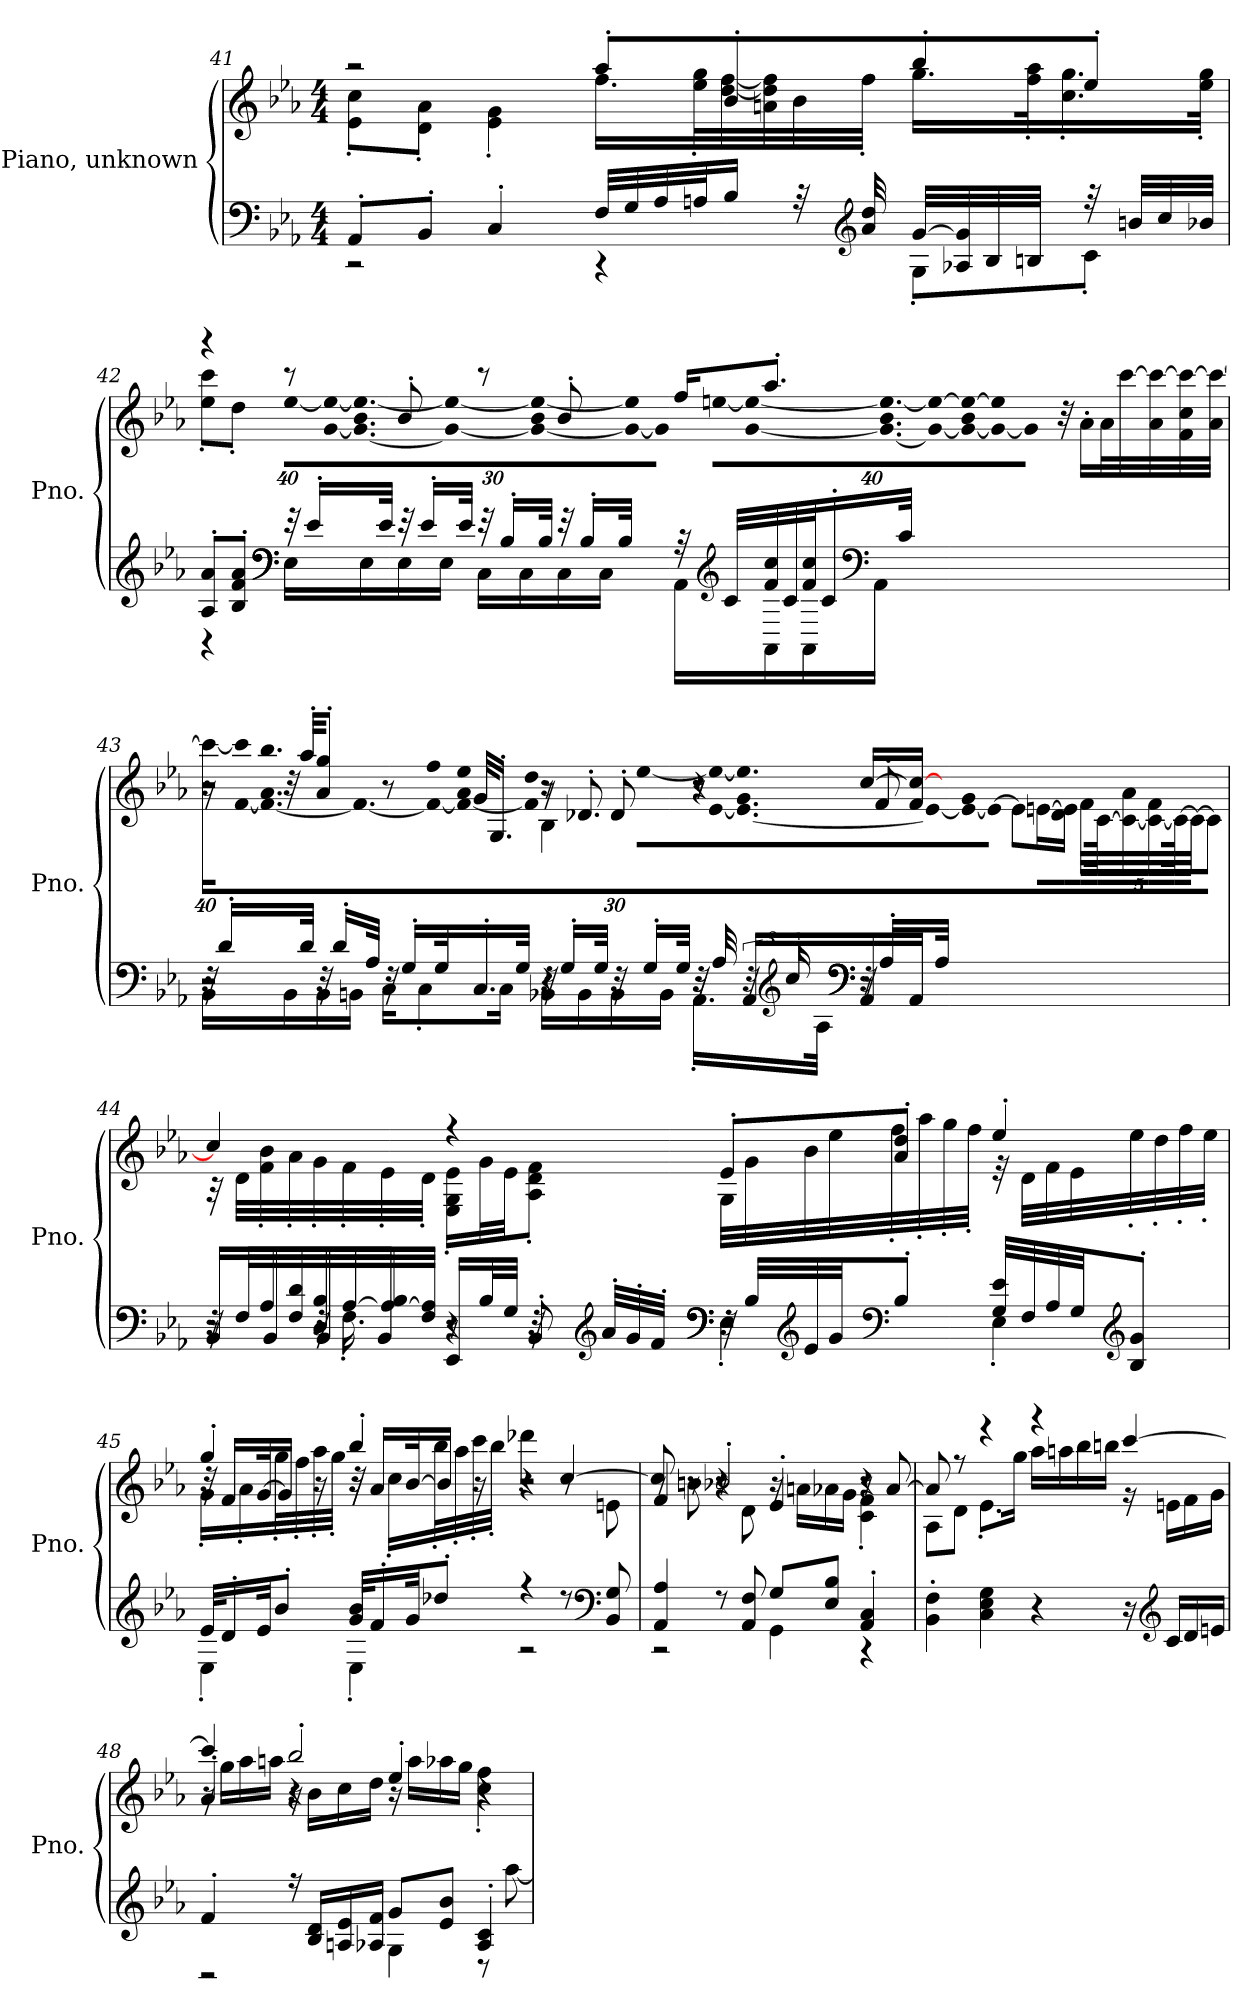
**kern	**kern
*part1	*part1
*staff2	*staff1
*I"Piano, unknown	*
*I'Pno.	*
!!LO:LB:g=z
*clefF4	*clefG2
*k[b-e-a-]	*k[b-e-a-]
*M4/4	*M4/4
=41	=41
*^	*^
8AA-'/L	2r	2r	8e-\' 8cc\'L
8BB-'/J	.	.	8d\' 8a-\'J
4C'/	.	.	4e-\' 4g\'
32F/LLL	4r	8aa-'/L	16.ff\LL
32G/	.	.	.
32A-/	.	.	.
32An/J	.	.	32ee-\' 32gg\'L
16B-/JJ	.	8b-'/	[32dd\ [32ff\
.	.	.	32an\ 32dd\] 32ff\]
32r	.	.	32b-\
*clefG2	*	*	*
32a-/ 32dd/	.	.	32ff'\JJJ
[32g/LLL	8G'\L	8bb-'/	16.gg\LL
32A-X/ 32g/]	.	.	.
32B-/	.	.	.
32Bn/JJJ	.	.	32ff\' 32aa-\'K
32r	8c'\J	8ee-'/J	16.cc\' 16.gg\'
32bn/LLL	.	.	.
32cc/	.	.	.
32b-X/JJJ	.	.	32ee-\' 32gg\'JJk
!!LO:LB:g=z	!!
=42	=42	=42	=42
8A-/' 8a-/'L	4r	4r	8ee-\' 8ccc\'L
8B-/' 8f/' 8a-/'J	.	.	8dd'\J
*clefF4	*	*	*
*	*	*	*Xbrackettup
!	!	!	!LO:N:vis=32
32r	16E-\LL	8r	[640%23ee-\LLL
16e-'/LL	.	.	.
!	!	!	!LO:N:vis=64
.	.	.	[960%17g\ 960%17ee-\_K
!	!	!	!LO:N:vis=32.
.	.	.	1920%103g\_ 1920%103b-\ 1920%103ee-\_J
.	16E-\	.	.
32e-/JJk	.	.	.
!	!	!	!LO:N:vis=16
.	.	.	1920%137g\_ 1920%137ee-\_
32r	16E-\	8b-'/	.
16e-'/LL	.	.	.
!	!	!	!LO:N:vis=32
.	.	.	640%23g\_ 640%23b-\ 640%23ee-\_L
.	16E-\JJ	.	.
!	!	!	!LO:N:vis=64
.	.	.	960%17g\_ 960%17ee-\]L
32e-/JJk	.	.	.
!	!	!	!LO:N:vis=64
.	.	.	960%17g\JJJJ]
!	!	!	!LO:N:vis=32
32r	16C\LL	8r	[640%23een\LLL
16B-'/LL	.	.	.
!	!	!	!LO:N:vis=64
.	.	.	[960%17g\ 960%17ee\_K
!	!	!	!LO:N:vis=32.
.	.	.	1920%103g\_ 1920%103b-\ 1920%103ee\_J
.	16C\	.	.
32B-/JJk	.	.	.
!	!	!	!LO:N:vis=16
.	.	.	1920%137g\_ 1920%137ee\_
32r	16C\	8b-'/	.
16B-'/LL	.	.	.
!	!	!	!LO:N:vis=32
.	.	.	640%23g\_ 640%23b-\ 640%23ee\_L
.	16C\JJ	.	.
!	!	!	!LO:N:vis=64
.	.	.	960%17g\_ 960%17ee\]L
32B-/JJk	.	.	.
!	!	!	!LO:N:vis=64
.	.	.	960%17g\JJJJ]
32r	16AA-\LL	16ff/KL	32r
*clefG2	*	*	*
32c/LLL	.	.	16a-'\LL
32f/ 32cc/	16AA-\	8.aa-'/J	.
32c/	.	.	32a-\L
32f/ 32cc/J	16AA-\	.	[32ccc\
16c'/	.	.	32a-\ 32ccc\_
*clefF4	*	*	*
.	16AA-\JJ	.	32f\ 32cc\ 32ccc\_
32c/JJk	.	.	32a-\ 32ccc\_JJJ
!!LO:LB:g=z
=43	=43	=43	=43
*	*^	*	*
!	!	!	!	!LO:N:vis=32
*	*	*	*^	*^
32r	16BB-\LL	2r	16r	640%23ccc\LLL_	2r	2r
16d'/LL	.	.	.	.	.	.
!	!	!	!	!LO:N:vis=64	!	!
.	.	.	.	[960%17f\ 960%17ccc\]K	.	.
!	!	!	!	!LO:N:vis=32.	!	!
.	.	.	.	1920%103f\_ 1920%103a-\ 1920%103bb-\	.	.
.	16BB-\	.	32r	.	.	.
32d/JJk	.	.	32aa-'/KKL	.	.	.
!	!	!	!	!LO:N:vis=32.	!	!
.	.	.	.	1920%103f\_	.	.
32r	16BB-\	.	8a-/' 8gg/'J	.	.	.
16d'/LL	.	.	.	.	.	.
!	!	!	!	!LO:N:vis=64	!	!
.	.	.	.	960%17f\_ 960%17ff\K	.	.
!	!	!	!	!LO:N:vis=32	!	!
.	.	.	.	640%23f\_ 640%23a-\ 640%23ee-\	.	.
.	16BBn\JJ	.	.	.	.	.
!	!	!	!	!LO:N:vis=32	!	!
.	.	.	.	640%23f\] 640%23dd\JJJ	.	.
32A-/JJk	.	.	.	.	.	.
32r	16C\KL	.	8r	.	.	.
!	!	!	!	!LO:N:vis=32	!	!
.	.	.	.	[640%23ee-\LLL	.	.
16G'/LL	.	.	.	.	.	.
!	!	!	!	!LO:N:vis=64	!	!
.	.	.	.	[960%17e-\ 960%17ee-\_K	.	.
!	!	!	!	!LO:N:vis=32.	!	!
.	.	.	.	1920%103e-\_ 1920%103g\ 1920%103ee-\]J	.	.
.	8C'\	.	.	.	.	.
32G/K	.	.	.	.	.	.
!	!	!	!	!LO:N:vis=16	!	!
.	.	.	.	1920%137e-\_	.	.
16.C'/	.	.	32g/KLL	.	.	.
.	.	.	16.G'/JJ	.	.	.
!	!	!	!	!LO:N:vis=32	!	!
.	.	.	.	640%23e-\_ 640%23g\L	.	.
.	16C\Jk	.	.	.	.	.
!	!	!	!	!LO:N:vis=32	!	!
.	.	.	.	640%23e-\JJJ_	.	.
32G/JJk	.	.	.	.	.	.
32r	16BB-X\LL	4r	16r	.	8r	4B-\
.	.	.	.	8e-\L]	.	.
16G'/LL	.	.	.	.	.	.
.	16BB-\	.	8.d-X'/	.	.	.
32G/JJk	.	.	.	.	.	.
32r	16BB-\	.	.	.	8d-'/	.
.	.	.	.	[16en\L	.	.
16G'/LL	.	.	.	.	.	.
.	16BB-\JJ	.	.	.	.	.
.	.	.	.	16d-\ 16e\]JJ	.	.
32G/JJk	.	.	.	.	.	.
32r	16.AA-'\LL	16r	8r	.	8r	4r
.	.	.	.	40f\LLL	.	.
.	.	.	.	[80c\K	.	.
32A-/	.	.	.	.	.	.
.	.	.	.	40c\_ 40a-\	.	.
48r	.	16AA-/LL	.	.	.	.
.	.	.	.	40c\_ 40f\	.	.
*clefG2	*	*	*	*	*	*
24cc/	.	.	.	.	.	.
.	.	.	.	80c\K_	.	.
.	32A-\JJk	.	.	.	.	.
.	.	.	.	40c\JJ_	.	.
*clefF4	*	*	*	*	*	*
32r	8r	16AA-/	[16cc/LL	.	8f'/	.
.	.	.	.	8c\J]	.	.
16A-'/LL	.	.	.	.	.	.
.	.	16AA-/JJ	16f/ 16cc/_JJ	.	.	.
32A-/JJk	.	.	.	.	.	.
960ryy	960ryy	960ryy	960ryy	.	960ryy	960ryy
*	*	*	*	*v	*v	*v
!!LO:LB:g=z
=44	=44	=44	=44	=44
32r	8r	16BB-/LL	4cc/]	32r
32F/LLL	.	.	.	32d\LLL
32A-/	.	16BB-/	.	32f\' 32b-\'
32F/ 32d/	.	.	.	32a-'\
32D/ 32B-/	32r	16BB-/	.	32g'\
[32A-/	16.F'\	.	.	32f'\
32A-/_ 32B-/	.	16BB-/JJ	.	32e-'\
32F/ 32A-/]JJJ	.	.	.	32d'\JJJ
16EE-/LL	4r	8r	4r	16E-\' 16G\' 16e-\'LL
32B-/L	.	.	.	32g\L
32G/JJJ	.	.	.	32e-\JJ
32r	.	8BB-'/	.	8A-\' 8d\' 8f\'J
*clefG2	*	*	*	*
32a-'/LLL	.	.	.	.
32g'/	.	.	.	.
32f'/JJJ	.	.	.	.
*clefF4	*	*	*	*
32r	4E-'\	2r	8e-'/L	32G\LLL
32B-/LLL	.	.	.	32g\
*clefG2	*	*	*	*
32e-/	.	.	.	32b-\
32g/JJ	.	.	.	32ee-\
*clefF4	*	*	*	*
8B-'/J	.	.	8a-/' 8dd/'J	32ff'\
.	.	.	.	32aa-'\
.	.	.	.	32gg'\
.	.	.	.	32ff'\JJJ
32G/ 32e-/LLL	4E-'\	.	4ee-'/	32r
32F/	.	.	.	32d\LLL
32A-/	.	.	.	32f\
32G/JJ	.	.	.	32e-\
*clefG2	*	*	*	*
8B-/' 8g/'J	.	.	.	32ee-'\
.	.	.	.	32dd'\
.	.	.	.	32ff'\
.	.	.	.	32ee-'\JJJ
*	*v	*v	*	*
!!LO:LB:g=z
=45	=45	=45	=45
*	*	*	*^
32e-/KLL	4E-'\	4gg'/	16g'\LL	32r
16d'/	.	.	.	16f/LL
.	.	.	16a-'\	.
32e-/JK	.	.	.	[32g/K
8b-'/J	.	.	32gg'\L	16g/JJ]
.	.	.	32ff'\	.
.	.	.	32aa-'\	16r
.	.	.	32gg'\JJJ	.
32g/ 32b-/KLL	4E-'\	4bb-'/	16r	32r
16f'/	.	.	.	16a-/LL
.	.	.	16cc'\LL	.
32g/JK	.	.	.	[32b-/K
8dd-X'/J	.	.	32bb-'\L	16b-/JJ]
.	.	.	32aa-'\	.
.	.	.	32ccc'\	16r
.	.	.	32bb-'\JJJ	.
4r	2r	2r	4ddd-X'\	4r
8r	.	.	8r	[4cc/
*clefF4	*	*	*	*
8BB-/ 8G/	.	.	8en\	.
=46	=46	=46	=46	=46
4AA-/ 4A-/	2r	4f/	8r	8cc/]
.	.	.	8bn\	8r
8r	.	2b-X'/	8r	4r
8AA-/ 8F/	.	.	8d\	.
8G/L	4GG\	.	16r	4e-'/
.	.	.	16an\LL	.
8E-/ 8B-/J	.	.	16a-X\	.
.	.	.	16g\JJ	.
4AA-/' 4C/'	4r	8r	4c\' 4f\'	4r
.	.	[8a-/	.	.
*v	*v	*	*	*
*	*	*v	*v
!!LO:PB:g=z
=47	=47	=47
4BB-\' 4F\'	8a-/]	8A-\L
.	8r	8d\J
4C\ 4E-\ 4G\	4r	8.e-'\L
.	.	16gg\Jk
4r	4r	16aa-\LL
.	.	16aan\
.	.	16bb-\
.	.	16bbn\JJ
16r	[4ccc/	16r
*clefG2	*	*
16c/LL	.	16en\LL
16d/	.	16f\
16en/JJ	.	16g\JJ
=48	=48	=48
*^	*	*^
4f'/	2r	4ccc/]	16r	4a-'/
.	.	.	16gg\LL	.
.	.	.	16aa-\	.
.	.	.	16aan\JJ	.
16r	.	2bb-'/	16r	4r
16B-/ 16d/LL	.	.	16b-\LL	.
16An/ 16e-/	.	.	16cc\	.
16A-X/ 16f/JJ	.	.	16dd\JJ	.
8g/L	4G\	.	16r	4ee-'/
.	.	.	16aa\LL	.
8e-/ 8b-/J	.	.	16aa-X\	.
.	.	.	16gg\JJ	.
4A-/' 4c/'	8r	4r	4cc\' 4ff\'	4r
.	[8aa-\	.	.	.
*v	*v	*	*	*
*	*v	*v	*v
=	=
*-	*-
